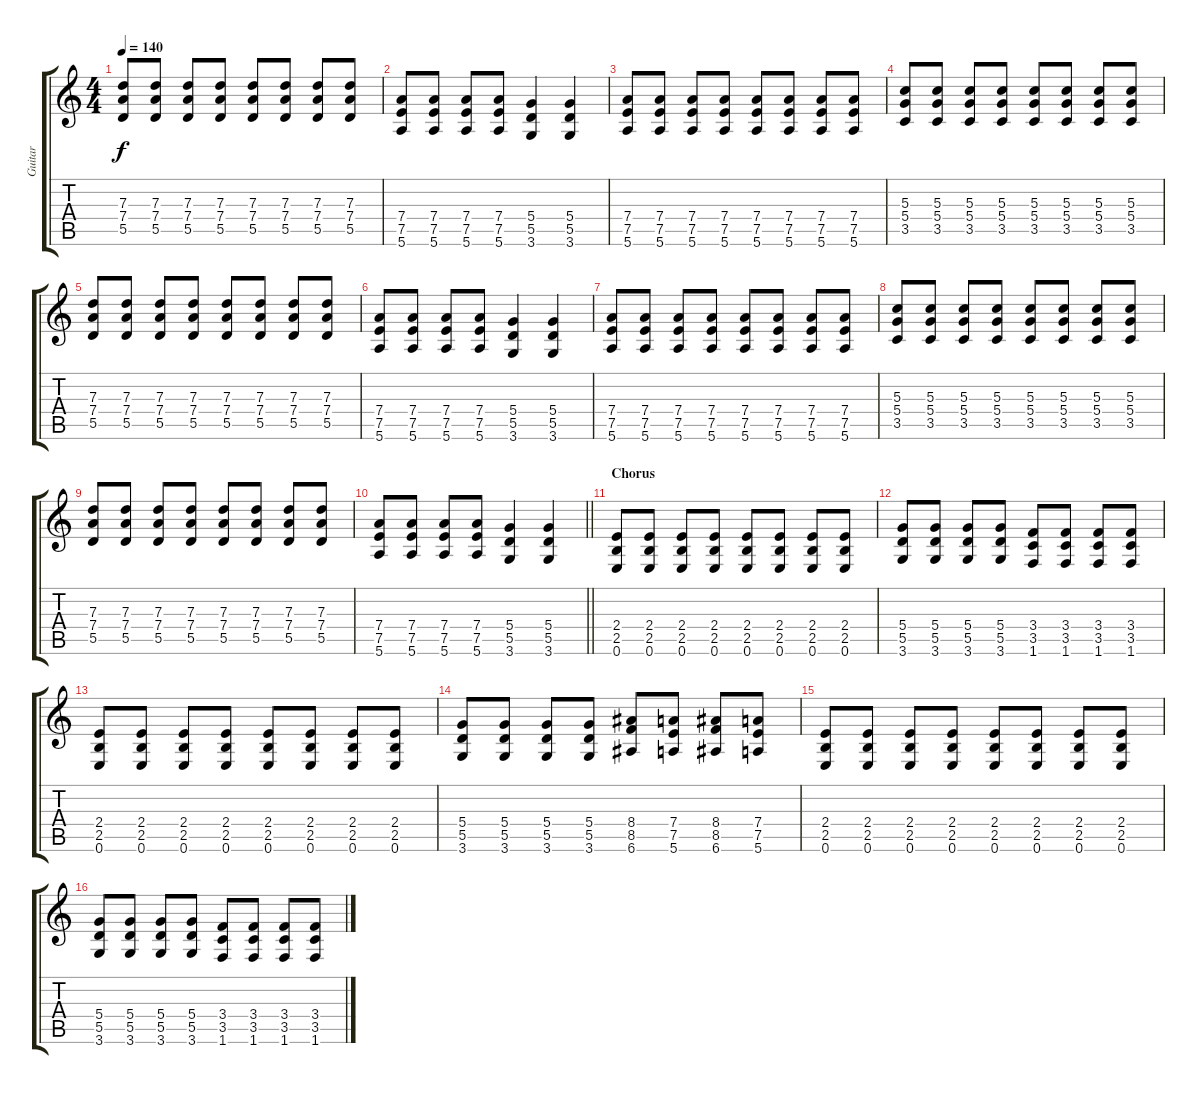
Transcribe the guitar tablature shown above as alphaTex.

\track ("Guitar" "Guitar") {instrument distortionguitar}
\staff {score tabs}
\tuning (E4 B3 G3 D3 A2 E2) {hide}
\ts (4 4)
\tempo 140
\clef g2
\ks c
(7.3 7.4 5.5).8{dy f} (7.3 7.4 5.5).8 (7.3 7.4 5.5).8 (7.3 7.4 5.5).8 (7.3 7.4 5.5).8 (7.3 7.4 5.5).8 (7.3 7.4 5.5).8 (7.3 7.4 5.5).8 |
(7.4 7.5 5.6).8 (7.4 7.5 5.6).8 (7.4 7.5 5.6).8 (7.4 7.5 5.6).8 (5.4 5.5 3.6).4 (5.4 5.5 3.6).4 |
(7.4 7.5 5.6).8 (7.4 7.5 5.6).8 (7.4 7.5 5.6).8 (7.4 7.5 5.6).8 (7.4 7.5 5.6).8 (7.4 7.5 5.6).8 (7.4 7.5 5.6).8 (7.4 7.5 5.6).8 |
(5.3 5.4 3.5).8 (5.3 5.4 3.5).8 (5.3 5.4 3.5).8 (5.3 5.4 3.5).8 (5.3 5.4 3.5).8 (5.3 5.4 3.5).8 (5.3 5.4 3.5).8 (5.3 5.4 3.5).8 |
(7.3 7.4 5.5).8 (7.3 7.4 5.5).8 (7.3 7.4 5.5).8 (7.3 7.4 5.5).8 (7.3 7.4 5.5).8 (7.3 7.4 5.5).8 (7.3 7.4 5.5).8 (7.3 7.4 5.5).8 |
(7.4 7.5 5.6).8 (7.4 7.5 5.6).8 (7.4 7.5 5.6).8 (7.4 7.5 5.6).8 (5.4 5.5 3.6).4 (5.4 5.5 3.6).4 |
(7.4 7.5 5.6).8 (7.4 7.5 5.6).8 (7.4 7.5 5.6).8 (7.4 7.5 5.6).8 (7.4 7.5 5.6).8 (7.4 7.5 5.6).8 (7.4 7.5 5.6).8 (7.4 7.5 5.6).8 |
(5.3 5.4 3.5).8 (5.3 5.4 3.5).8 (5.3 5.4 3.5).8 (5.3 5.4 3.5).8 (5.3 5.4 3.5).8 (5.3 5.4 3.5).8 (5.3 5.4 3.5).8 (5.3 5.4 3.5).8 |
(7.3 7.4 5.5).8 (7.3 7.4 5.5).8 (7.3 7.4 5.5).8 (7.3 7.4 5.5).8 (7.3 7.4 5.5).8 (7.3 7.4 5.5).8 (7.3 7.4 5.5).8 (7.3 7.4 5.5).8 |
\barLineRight lightlight
(7.4 7.5 5.6).8 (7.4 7.5 5.6).8 (7.4 7.5 5.6).8 (7.4 7.5 5.6).8 (5.4 5.5 3.6).4 (5.4 5.5 3.6).4 |
\section ("" "Chorus")
(2.4 2.5 0.6).8 (2.4 2.5 0.6).8 (2.4 2.5 0.6).8 (2.4 2.5 0.6).8 (2.4 2.5 0.6).8 (2.4 2.5 0.6).8 (2.4 2.5 0.6).8 (2.4 2.5 0.6).8 |
(5.4 5.5 3.6).8 (5.4 5.5 3.6).8 (5.4 5.5 3.6).8 (5.4 5.5 3.6).8 (3.4 3.5 1.6).8 (3.4 3.5 1.6).8 (3.4 3.5 1.6).8 (3.4 3.5 1.6).8 |
(2.4 2.5 0.6).8 (2.4 2.5 0.6).8 (2.4 2.5 0.6).8 (2.4 2.5 0.6).8 (2.4 2.5 0.6).8 (2.4 2.5 0.6).8 (2.4 2.5 0.6).8 (2.4 2.5 0.6).8 |
(5.4 5.5 3.6).8 (5.4 5.5 3.6).8 (5.4 5.5 3.6).8 (5.4 5.5 3.6).8 (8.4 8.5 6.6).8 (7.4 7.5 5.6).8 (8.4 8.5 6.6).8 (7.4 7.5 5.6).8 |
(2.4 2.5 0.6).8 (2.4 2.5 0.6).8 (2.4 2.5 0.6).8 (2.4 2.5 0.6).8 (2.4 2.5 0.6).8 (2.4 2.5 0.6).8 (2.4 2.5 0.6).8 (2.4 2.5 0.6).8 |
(5.4 5.5 3.6).8 (5.4 5.5 3.6).8 (5.4 5.5 3.6).8 (5.4 5.5 3.6).8 (3.4 3.5 1.6).8 (3.4 3.5 1.6).8 (3.4 3.5 1.6).8 (3.4 3.5 1.6).8
